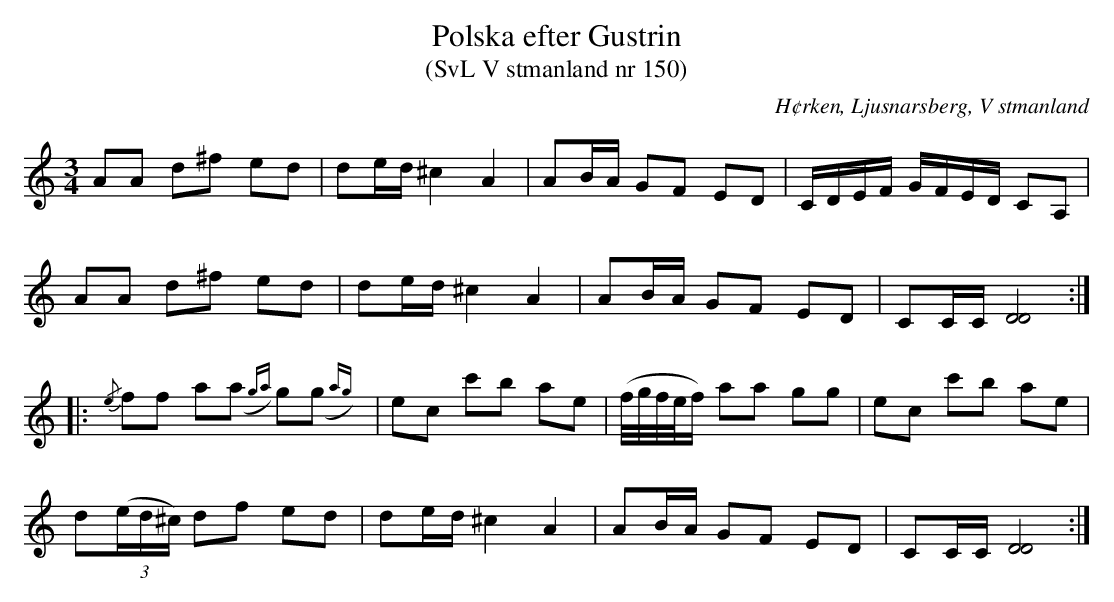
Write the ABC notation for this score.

X:1
T:Polska efter Gustrin
T:(SvL V stmanland nr 150)
O:H¢rken, Ljusnarsberg, V stmanland
M:3/4
L:1/16
K:Ddor
A2A2 d2^f2 e2d2 | d2ed ^c4 A4 | A2BA G2F2 E2D2 | "_"CDEF GFED C2A,2 |
A2A2 d2^f2 e2d2 | d2ed ^c4 A4 | A2BA G2F2 E2D2 | "_"C2CC [DD]8 ::
{/e}f2f2 a2(,a2{ga}) g2(,g2{ag}) | e2c2 c'2b2 a2e2 | (f/g/f/e/f) a2a2 g2g2 | e2c2 c'2b2 a2e2 |
d2((3ed^c) d2"^"f2 e2d2 | d2ed ^c4 A4 | A2BA G2F2 E2D2 | "_"C2CC [DD]8 :|
